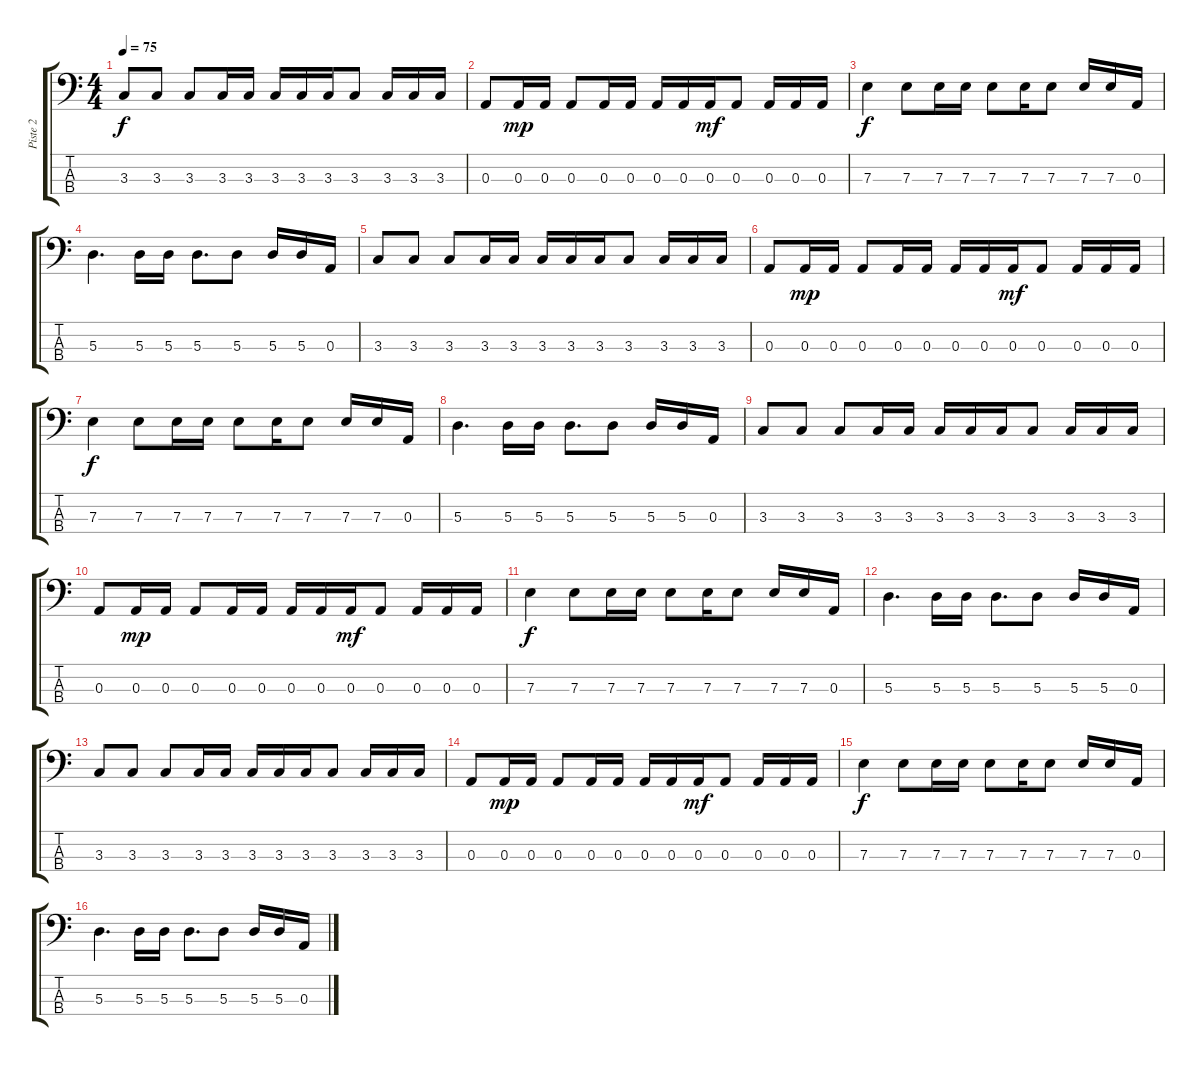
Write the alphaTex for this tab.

\track ("Piste 2" "Piste 2") {instrument electricbassfinger}
\staff {score tabs}
\tuning (G2 D2 A1 E1) {hide}
\ts (4 4)
\tempo 75
\clef f4
\ks c
3.3.8{dy f} 3.3.8 3.3.8 3.3.16 3.3.16 3.3.16 3.3.16 3.3.16 3.3.8 3.3.16 3.3.16 3.3.16 |
0.3.8 0.3.16{dy mp} 0.3.16 0.3.8 0.3.16 0.3.16 0.3.16 0.3.16 0.3.16{dy mf} 0.3.8 0.3.16 0.3.16 0.3.16 |
7.3.4{dy f} 7.3.8 7.3.16 7.3.16 7.3.8 7.3.16 7.3.8 7.3.16 7.3.16 0.3.16 |
5.3.4{d} 5.3.16 5.3.16 5.3.8{d} 5.3.8 5.3.16 5.3.16 0.3.16 |
3.3.8 3.3.8 3.3.8 3.3.16 3.3.16 3.3.16 3.3.16 3.3.16 3.3.8 3.3.16 3.3.16 3.3.16 |
0.3.8 0.3.16{dy mp} 0.3.16 0.3.8 0.3.16 0.3.16 0.3.16 0.3.16 0.3.16{dy mf} 0.3.8 0.3.16 0.3.16 0.3.16 |
7.3.4{dy f} 7.3.8 7.3.16 7.3.16 7.3.8 7.3.16 7.3.8 7.3.16 7.3.16 0.3.16 |
5.3.4{d} 5.3.16 5.3.16 5.3.8{d} 5.3.8 5.3.16 5.3.16 0.3.16 |
3.3.8 3.3.8 3.3.8 3.3.16 3.3.16 3.3.16 3.3.16 3.3.16 3.3.8 3.3.16 3.3.16 3.3.16 |
0.3.8 0.3.16{dy mp} 0.3.16 0.3.8 0.3.16 0.3.16 0.3.16 0.3.16 0.3.16{dy mf} 0.3.8 0.3.16 0.3.16 0.3.16 |
7.3.4{dy f} 7.3.8 7.3.16 7.3.16 7.3.8 7.3.16 7.3.8 7.3.16 7.3.16 0.3.16 |
5.3.4{d} 5.3.16 5.3.16 5.3.8{d} 5.3.8 5.3.16 5.3.16 0.3.16 |
3.3.8 3.3.8 3.3.8 3.3.16 3.3.16 3.3.16 3.3.16 3.3.16 3.3.8 3.3.16 3.3.16 3.3.16 |
0.3.8 0.3.16{dy mp} 0.3.16 0.3.8 0.3.16 0.3.16 0.3.16 0.3.16 0.3.16{dy mf} 0.3.8 0.3.16 0.3.16 0.3.16 |
7.3.4{dy f} 7.3.8 7.3.16 7.3.16 7.3.8 7.3.16 7.3.8 7.3.16 7.3.16 0.3.16 |
5.3.4{d} 5.3.16 5.3.16 5.3.8{d} 5.3.8 5.3.16 5.3.16 0.3.16
